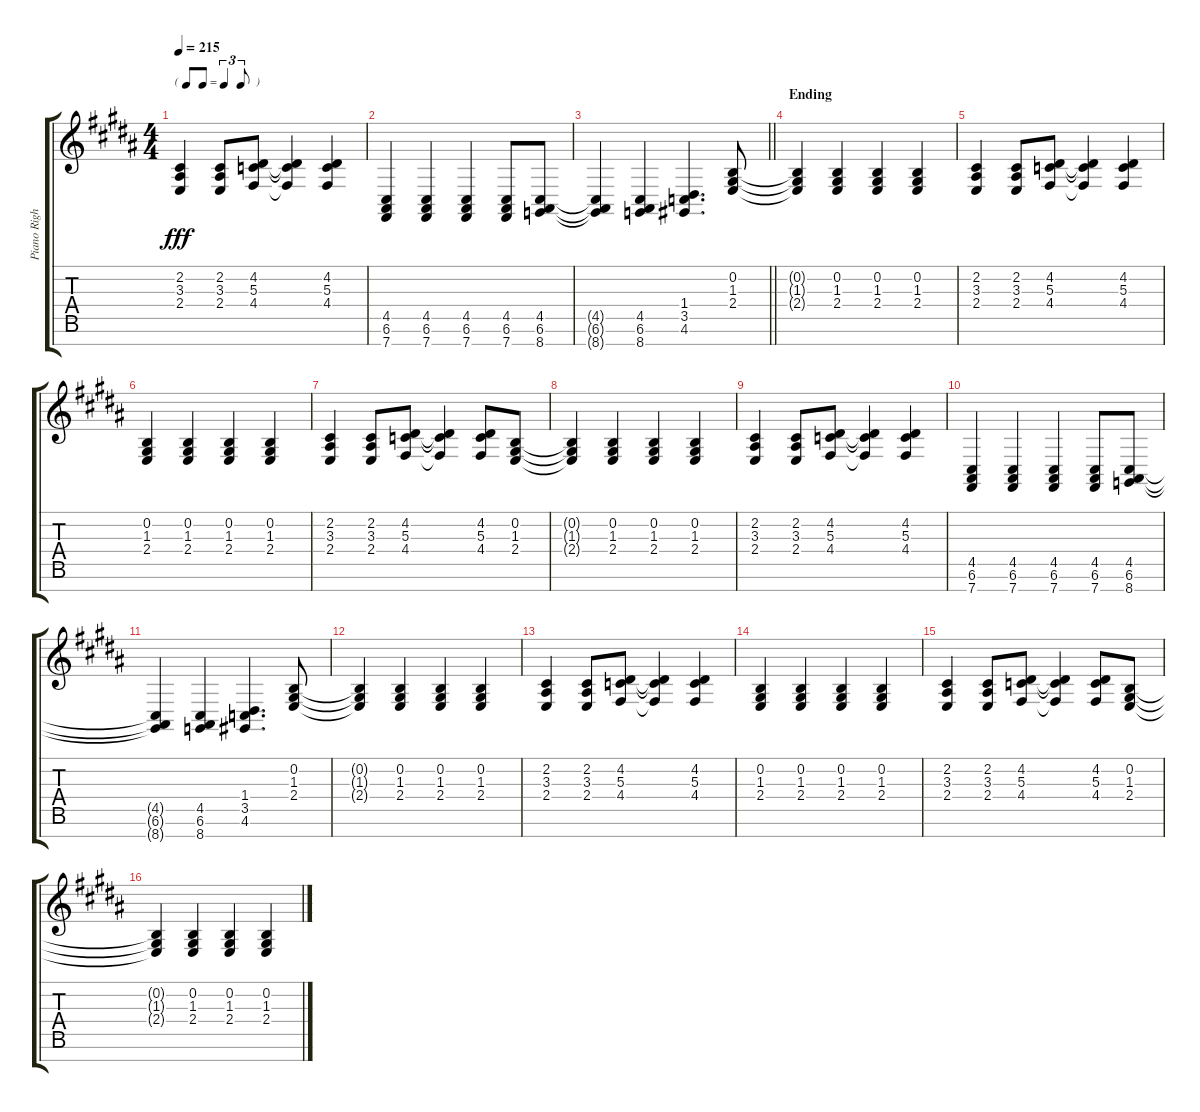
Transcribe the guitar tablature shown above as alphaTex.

\track ("Piano Right (Kotobuki Tsumugi)" "Piano Righ") {instrument acousticgrandpiano}
\staff {score tabs}
\tuning (E4 B3 G3 D3 A2 E2 B1) {hide}
\ts (4 4)
\tf triplet8th
\tempo 215
\clef g2
\ks b
(2.2 3.3 2.4).4{dy fff} (2.2 3.3 2.4).8 (4.2 5.3 4.4).8 (4.2{t} 5.3{t} 4.4{t}).4 (4.2 5.3 4.4).4 |
(4.5 6.6 7.7).4 (4.5 6.6 7.7).4 (4.5 6.6 7.7).4 (4.5 6.6 7.7).8 (4.5 6.6 8.7).8 |
\barLineRight lightlight
(4.5{t} 6.6{t} 8.7{t}).4 (4.5 6.6 8.7).4 (1.4 3.5 4.6).4{d} (0.2 1.3 2.4).8 |
\section ("" "Ending")
(0.2{t} 1.3{t} 2.4{t}).4 (0.2 1.3 2.4).4 (0.2 1.3 2.4).4 (0.2 1.3 2.4).4 |
(2.2 3.3 2.4).4 (2.2 3.3 2.4).8 (4.2 5.3 4.4).8 (4.2{t} 5.3{t} 4.4{t}).4 (4.2 5.3 4.4).4 |
(0.2 1.3 2.4).4 (0.2 1.3 2.4).4 (0.2 1.3 2.4).4 (0.2 1.3 2.4).4 |
(2.2 3.3 2.4).4 (2.2 3.3 2.4).8 (4.2 5.3 4.4).8 (4.2{t} 5.3{t} 4.4{t}).4 (4.2 5.3 4.4).8 (0.2 1.3 2.4).8 |
(0.2{t} 1.3{t} 2.4{t}).4 (0.2 1.3 2.4).4 (0.2 1.3 2.4).4 (0.2 1.3 2.4).4 |
(2.2 3.3 2.4).4 (2.2 3.3 2.4).8 (4.2 5.3 4.4).8 (4.2{t} 5.3{t} 4.4{t}).4 (4.2 5.3 4.4).4 |
(4.5 6.6 7.7).4 (4.5 6.6 7.7).4 (4.5 6.6 7.7).4 (4.5 6.6 7.7).8 (4.5 6.6 8.7).8 |
(4.5{t} 6.6{t} 8.7{t}).4 (4.5 6.6 8.7).4 (1.4 3.5 4.6).4{d} (0.2 1.3 2.4).8 |
(0.2{t} 1.3{t} 2.4{t}).4 (0.2 1.3 2.4).4 (0.2 1.3 2.4).4 (0.2 1.3 2.4).4 |
(2.2 3.3 2.4).4 (2.2 3.3 2.4).8 (4.2 5.3 4.4).8 (4.2{t} 5.3{t} 4.4{t}).4 (4.2 5.3 4.4).4 |
(0.2 1.3 2.4).4 (0.2 1.3 2.4).4 (0.2 1.3 2.4).4 (0.2 1.3 2.4).4 |
(2.2 3.3 2.4).4 (2.2 3.3 2.4).8 (4.2 5.3 4.4).8 (4.2{t} 5.3{t} 4.4{t}).4 (4.2 5.3 4.4).8 (0.2 1.3 2.4).8 |
(0.2{t} 1.3{t} 2.4{t}).4 (0.2 1.3 2.4).4 (0.2 1.3 2.4).4 (0.2 1.3 2.4).4
